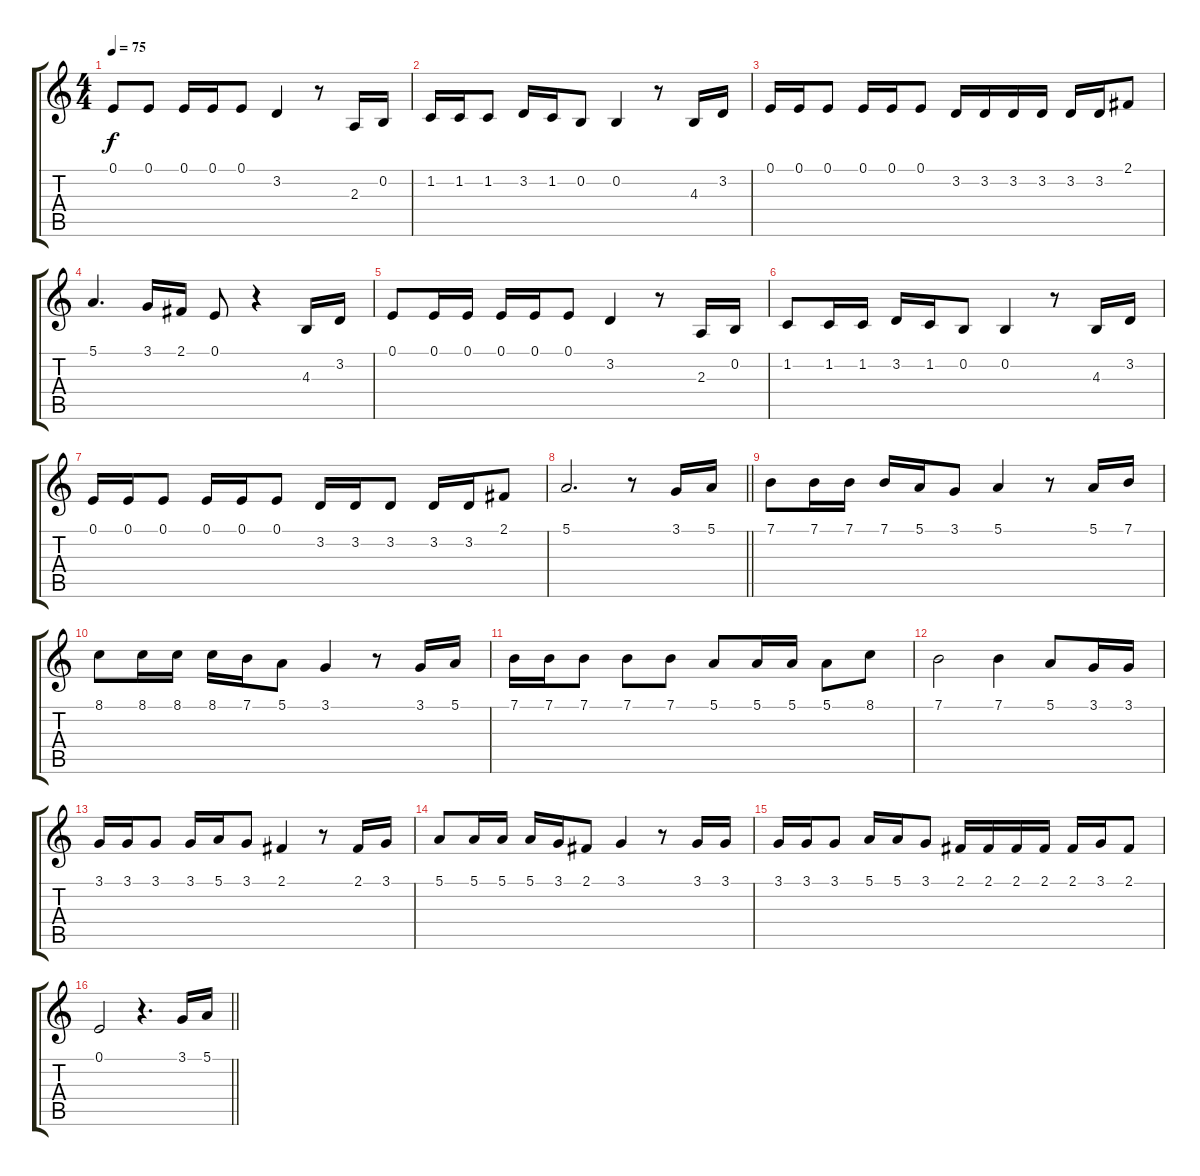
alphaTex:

\track "" {instrument lead6voice}
\staff {score tabs}
\tuning (E4 B3 G3 D3 A2 E2) {hide}
\ts (4 4)
\section ("" "")
\tempo 75
\clef g2
\ks c
0.1.8{dy f} 0.1.8 0.1.16 0.1.16 0.1.8 3.2.4 r.8 2.3.16{txt ""} 0.2.16 |
1.2.16 1.2.16{txt ""} 1.2.8 3.2.16 1.2.16 0.2.8 0.2.4 r.8 4.3.16{txt ""} 3.2.16 |
0.1.16 0.1.16 0.1.8 0.1.16 0.1.16 0.1.8 3.2.16 3.2.16 3.2.16 3.2.16 3.2.16 3.2.16 2.1.8 |
5.1.4{d txt ""} 3.1.16 2.1.16 0.1.8 r.4 4.3.16{txt ""} 3.2.16 |
0.1.8 0.1.16 0.1.16 0.1.16 0.1.16 0.1.8 3.2.4 r.8 2.3.16{txt ""} 0.2.16 |
1.2.8{txt ""} 1.2.16 1.2.16 3.2.16 1.2.16 0.2.8 0.2.4 r.8 4.3.16{txt ""} 3.2.16 |
0.1.16 0.1.16 0.1.8 0.1.16 0.1.16 0.1.8 3.2.16 3.2.16 3.2.8 3.2.16 3.2.16 2.1.8{txt ""} |
\barLineRight lightlight
5.1.2{d} r.8 3.1.16{txt ""} 5.1.16 |
\section ("" "")
7.1.8{txt ""} 7.1.16 7.1.16 7.1.16 5.1.16 3.1.8 5.1.4 r.8 5.1.16{txt ""} 7.1.16 |
8.1.8 8.1.16 8.1.16 8.1.16 7.1.16 5.1.8 3.1.4 r.8 3.1.16{txt ""} 5.1.16 |
7.1.16 7.1.16 7.1.8 7.1.8 7.1.8 5.1.8 5.1.16 5.1.16 5.1.8 8.1.8 |
7.1.2{txt ""} 7.1.4 5.1.8 3.1.16{txt ""} 3.1.16 |
3.1.16 3.1.16 3.1.8 3.1.16 5.1.16 3.1.8 2.1.4 r.8 2.1.16{txt ""} 3.1.16 |
5.1.8 5.1.16 5.1.16 5.1.16 3.1.16 2.1.8 3.1.4 r.8 3.1.16{txt ""} 3.1.16 |
3.1.16{txt ""} 3.1.16 3.1.8 5.1.16 5.1.16 3.1.8 2.1.16 2.1.16 2.1.16 2.1.16 2.1.16 3.1.16 2.1.8 |
\barLineRight lightlight
0.1.2 r.4{d} 3.1.16{txt ""} 5.1.16
